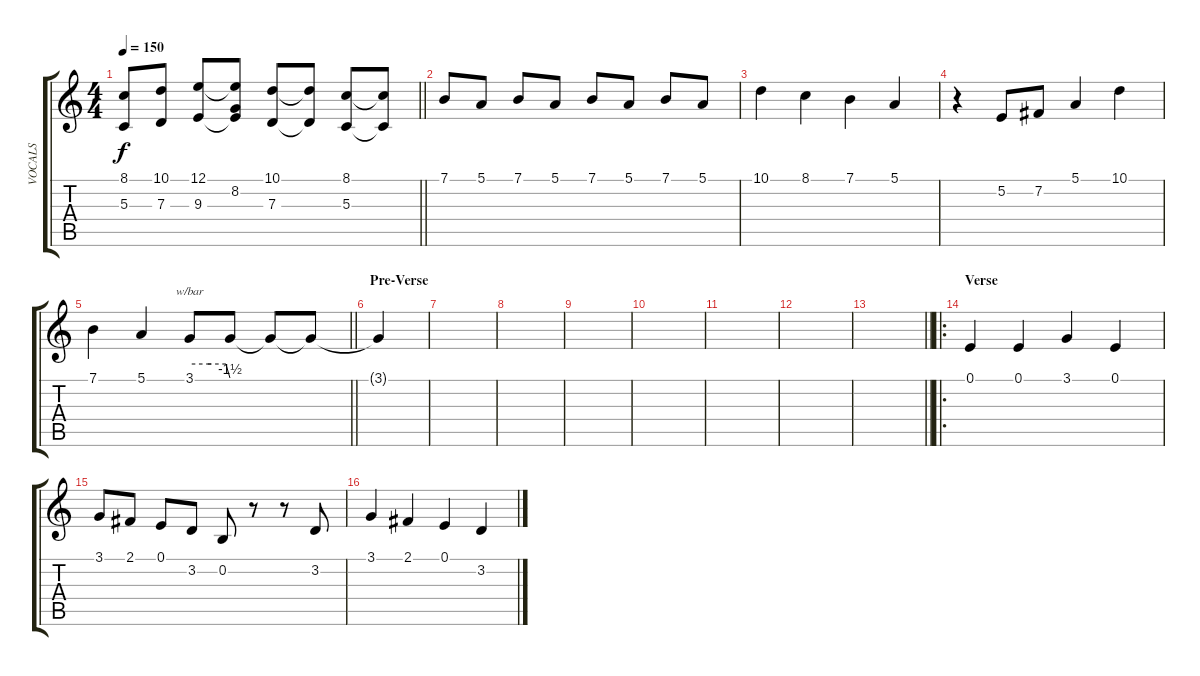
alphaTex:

\track ("VOCALS" "VOCALS") {instrument tenorsax}
\staff {score tabs}
\tuning (E4 B3 G3 D3 A2 D2) {hide}
\ts (4 4)
\tempo 150
\clef g2
\barLineRight lightlight
\ks c
(8.1 5.3).8{dy f} (10.1 7.3).8 (12.1 9.3).8 (12.1{t} 8.2{t} 9.3{t}).8 (10.1 7.3).8 (10.1{t} 7.3{t}).8 (8.1 5.3).8 (8.1{t} 5.3{t}).8 |
7.1.8 5.1.8 7.1.8 5.1.8 7.1.8 5.1.8 7.1.8 5.1.8 |
10.1.4 8.1.4 7.1.4 5.1.4 |
r.4 5.2.8 7.2.8 5.1.4 10.1.4 |
\barLineRight lightlight
7.1.4 5.1.4 3.1.8{tbe (custom default 0 0 30 0 32 0 54 0 60 -6)} 3.1{t}.8 3.1{t}.8 3.1{t}.8 |
\section ("" "Pre-Verse")
3.1{t}.4 |
|
|
|
|
|
|
\barLineRight lightlight
|
\ro
\section ("" "Verse")
0.1.4 0.1.4 3.1.4 0.1.4 |
3.1.8 2.1.8 0.1.8 3.2.8 0.2.8 r.8 r.8 3.2.8 |
3.1.4 2.1.4 0.1.4 3.2.4
